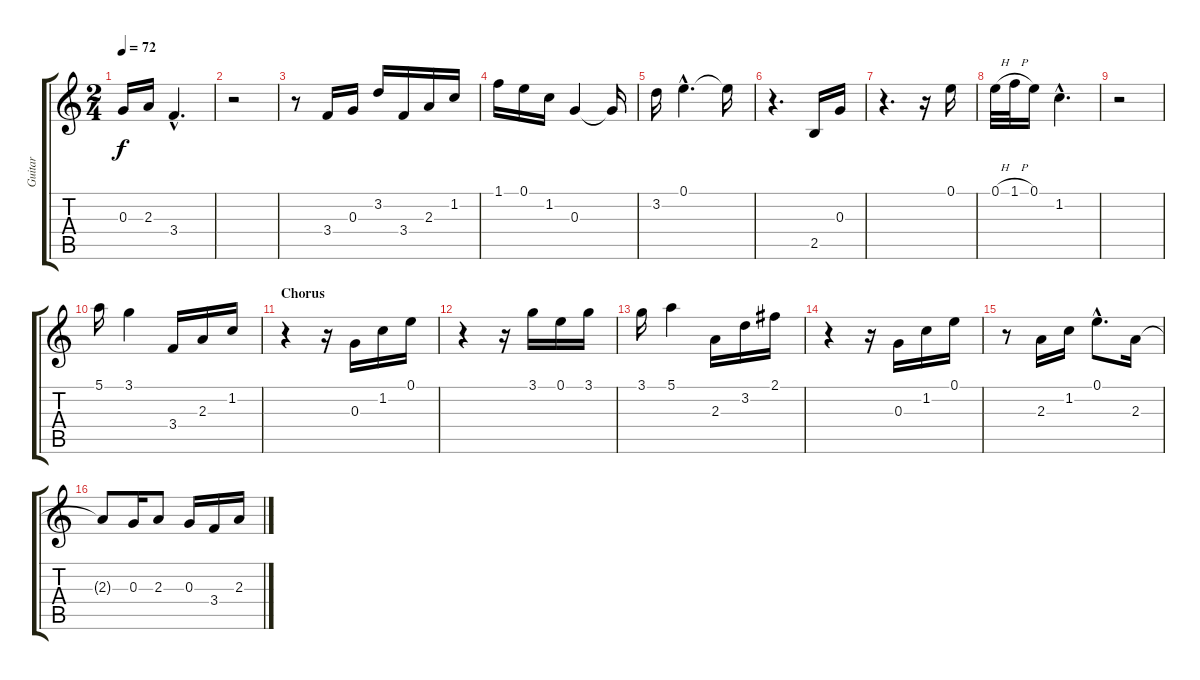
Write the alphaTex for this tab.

\track ("Guitar" "Guitar") {instrument acousticguitarsteel}
\staff {score tabs}
\tuning (E4 B3 G3 D3 A2 E2) {hide}
\ts (2 4)
\tempo 72
\clef g2
\ks c
0.3.16{dy f} 2.3.16 3.4{hac}.4{d} |
r.2 |
r.8 3.4.16 0.3.16 3.2.16 3.4.16 2.3.16 1.2.16 |
1.1.16 0.1.16 1.2.16 0.3.4 0.3{t}.16 |
3.2.16 0.1{hac}.4{d} 0.1{t}.16 |
r.4{d} 2.5.16 0.3.16 |
r.4{d} r.16 0.1.16 |
0.1{h}.32 1.1{h}.32 0.1.16 1.2{hac}.4{d} |
r.2 |
5.1.16 3.1.4 3.4.16 2.3.16 1.2.16 |
\section ("" "Chorus")
r.4 r.16 0.3.16 1.2.16 0.1.16 |
r.4 r.16 3.1.16 0.1.16 3.1.16 |
3.1.16 5.1.4 2.3.16 3.2.16 2.1.16 |
r.4 r.16 0.3.16 1.2.16 0.1.16 |
r.8 2.3.16 1.2.16 0.1{hac}.8{d} 2.3.16 |
2.3{t}.8 0.3.16 2.3.8 0.3.16 3.4.16 2.3.16
